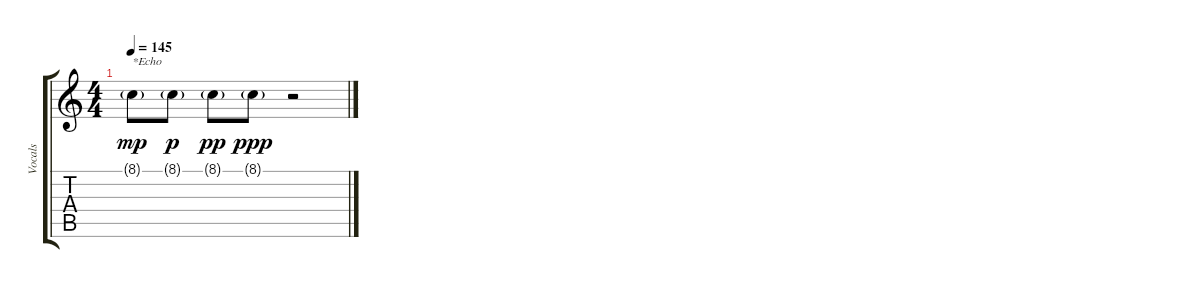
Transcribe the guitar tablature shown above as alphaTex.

\track ("Vocals" "Vocals") {instrument frenchhorn}
\staff {score tabs}
\tuning (E4 B3 G3 D3 A2 E2) {hide}
\ts (4 4)
\tempo 145
\clef g2
\ks c
8.1{g}.8{txt "*Echo" dy mp} 8.1{g}.8{dy p} 8.1{g}.8{dy pp} 8.1{g}.8{dy ppp} r.2
